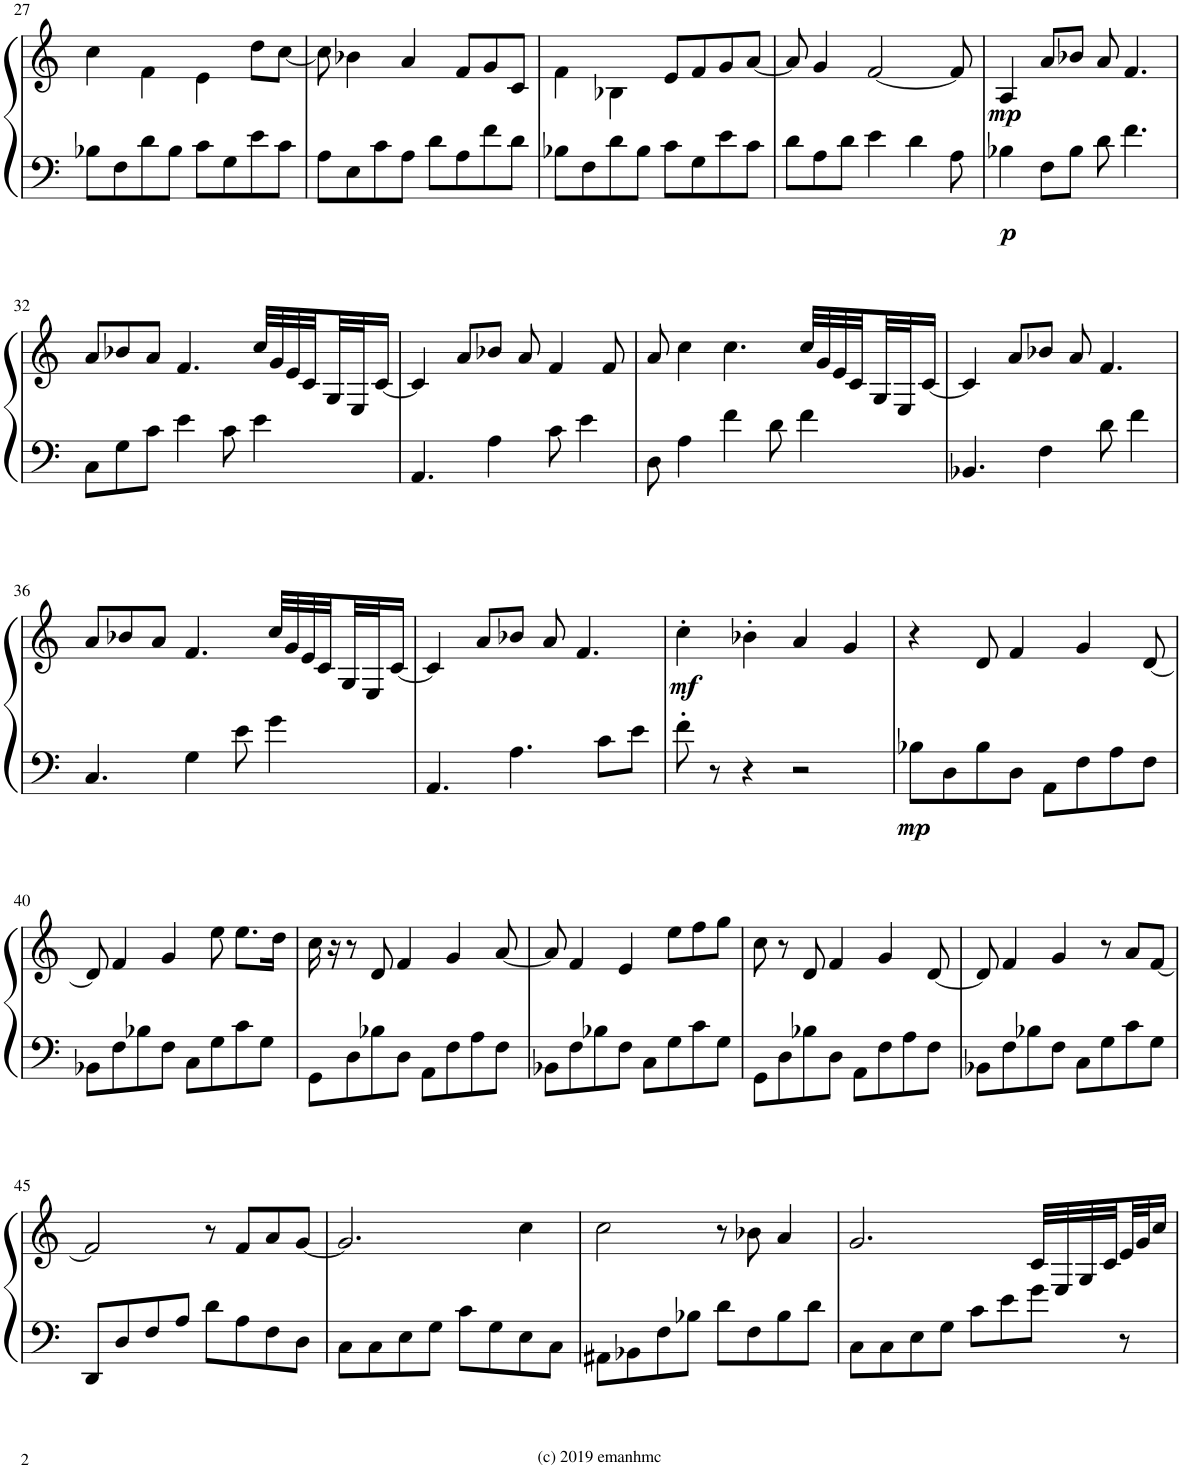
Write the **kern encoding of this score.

**kern	**kern	**dynam
*part1	*part1	*part1
*staff2	*staff1	*staff1/2
*I"Piano	*	*
*I'Pno.	*	*
!!LO:PB:g=z
*clefF4	*clefG2	*
*k[]	*k[]	*
*M4/4	*M4/4	*
*met(c)	*met(c)	*
=27	=27	=27
*	*^	*
8B-X\L	1ryy	4cc\	.
8F\	.	.	.
8d\	.	4f\	.
8B-\J	.	.	.
8c\L	.	4e\	.
8G\	.	.	.
8e\	.	8dd\L	.
8c\J	.	[8cc\J	.
=28	=28	=28	=28
8A\L	8ryy	8cc\]	.
8E\	4b-X\	2..ryy	.
8c\	.	.	.
8A\J	4a/	.	.
8d\L	.	.	.
8A\	8f/L	.	.
8f\	8g/	.	.
8d\J	8c/J	.	.
=29	=29	=29	=29
8B-X\L	2ryy	4f\	.
8F\	.	.	.
8d\	.	4B-X\	.
8B-\J	.	.	.
8c\L	8e/L	2ryy	.
8G\	8f/	.	.
8e\	8g/	.	.
8c\J	[8a/J	.	.
*	*v	*v	*
=30	=30	=30
8d\L	8a/]	.
8A\	4g/	.
8d\J	.	.
4e\	[2f/	.
4d\	.	.
8A\	8f/]	.
=31	=31	=31
!	!	!LO:DY:b=2
!	!	!LO:DY:n=1:b
4B-X\	4A/	p mp
8F\L	8a/L	.
8B-\J	8b-X/J	.
8d\	8a/	.
4.f\	4.f/	.
!!LO:LB:g=z
=32	=32	=32
8C\L	8a/L	.
8G\	8b-X/	.
8c\J	8a/J	.
4e\	4.f/	.
8c\	.	.
4e\	32cc/LLL	.
.	32g/	.
.	32e/	.
.	32c/	.
.	32G/	.
.	32E/J	.
.	[16c/JJ	.
=33	=33	=33
4.AA/	4c/]	.
.	8a/L	.
4A\	8b-X/J	.
.	8a/	.
8c\	4f/	.
4e\	.	.
.	8f/	.
=34	=34	=34
8D\	8a/	.
4A\	4cc\	.
4f\	4.cc\	.
8d\	.	.
4f\	32cc/LLL	.
.	32g/	.
.	32e/	.
.	32c/	.
.	32G/	.
.	32E/J	.
.	[16c/JJ	.
=35	=35	=35
4.BB-X/	4c/]	.
.	8a/L	.
4F\	8b-X/J	.
.	8a/	.
8d\	4.f/	.
4f\	.	.
!!LO:LB:g=z
=36	=36	=36
4.C/	8a/L	.
.	8b-X/	.
.	8a/J	.
4G\	4.f/	.
8e\	.	.
4g\	32cc/LLL	.
.	32g/	.
.	32e/	.
.	32c/	.
.	32G/	.
.	32E/J	.
.	[16c/JJ	.
=37	=37	=37
4.AA/	4c/]	.
.	8a/L	.
4.A\	8b-X/J	.
.	8a/	.
.	4.f/	.
8c\L	.	.
8e\J	.	.
=38	=38	=38
!	!	!LO:DY:b
8f'\	4cc'\	mf
8r	.	.
4r	4b-X'\	.
2r	4a/	.
.	4g/	.
=39	=39	=39
!	!	!LO:DY:b=2
8B-X\L	4r	mp
8D\	.	.
8B-\	8d/	.
8D\J	4f/	.
8AA\L	.	.
8F\	4g/	.
8A\	.	.
8F\J	[8d/	.
!!LO:LB:g=z
=40	=40	=40
8BB-X\L	8d/]	.
8F\	4f/	.
8B-X\	.	.
8F\J	4g/	.
8C\L	.	.
8G\	8ee\	.
8c\	8.ee\L	.
8G\J	.	.
.	16dd\Jk	.
=41	=41	=41
8GG\L	16cc\	.
.	16r	.
8D\	8r	.
8B-X\	8d/	.
8D\J	4f/	.
8AA\L	.	.
8F\	4g/	.
8A\	.	.
8F\J	[8a/	.
=42	=42	=42
8BB-X\L	8a/]	.
8F\	4f/	.
8B-X\	.	.
8F\J	4e/	.
8C\L	.	.
8G\	8ee\L	.
8c\	8ff\	.
8G\J	8gg\J	.
=43	=43	=43
8GG\L	8cc\	.
8D\	8r	.
8B-X\	8d/	.
8D\J	4f/	.
8AA\L	.	.
8F\	4g/	.
8A\	.	.
8F\J	[8d/	.
=44	=44	=44
8BB-X\L	8d/]	.
8F\	4f/	.
8B-X\	.	.
8F\J	4g/	.
8C\L	.	.
8G\	8r	.
8c\	8a/L	.
8G\J	[8f/J	.
!!LO:LB:g=z
=45	=45	=45
8DD/L	2f/]	.
8D/	.	.
8F/	.	.
8A/J	.	.
8d\L	8r	.
8A\	8f/L	.
8F\	8a/	.
8D\J	[8g/J	.
=46	=46	=46
8C\L	2.g/]	.
8C\	.	.
8E\	.	.
8G\J	.	.
8c\L	.	.
8G\	.	.
8E\	4cc\	.
8C\J	.	.
=47	=47	=47
8AA#X\L	2cc\	.
8BB-X\	.	.
8F\	.	.
8B-X\J	.	.
8d\L	8r	.
8F\	8b-X\	.
8B-\	4a/	.
8d\J	.	.
=48	=48	=48
8C\L	2.g/	.
8C\	.	.
8E\	.	.
8G\J	.	.
8c\L	.	.
8e\	.	.
8g\J	32c/LLL	.
.	32E/	.
.	32G/	.
.	32c/	.
8r	32e/	.
.	32g/J	.
.	16cc/JJ	.
=	=	=
*-	*-	*-
